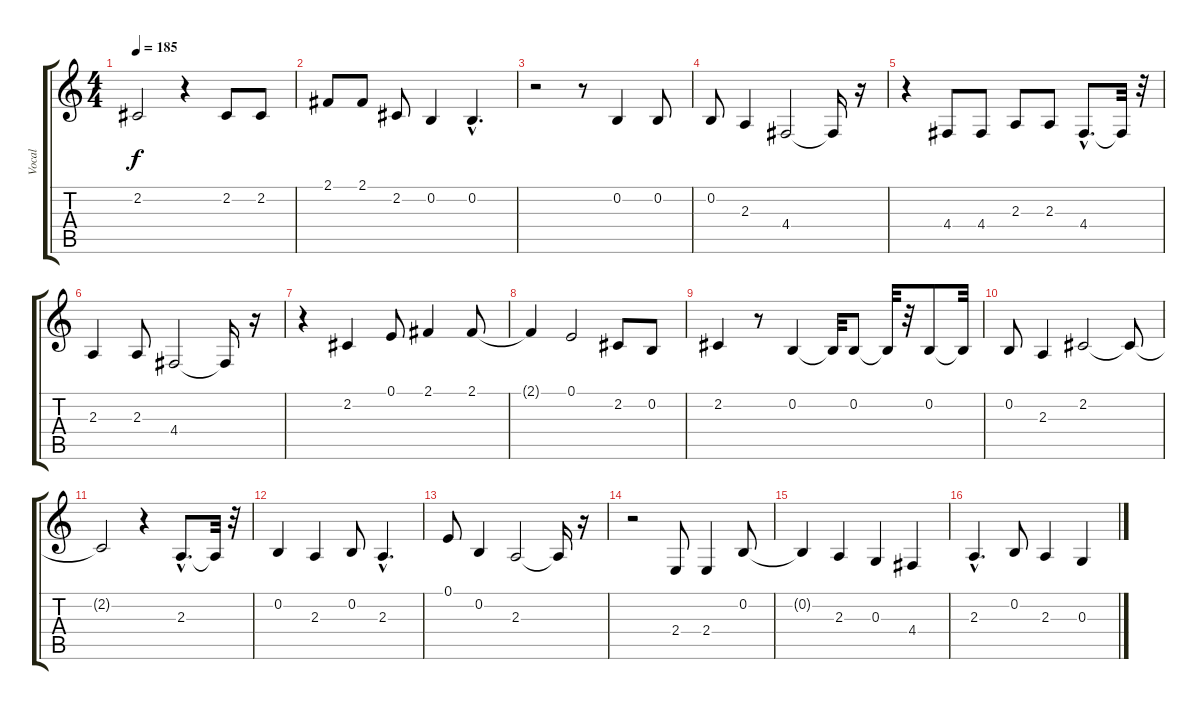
\track ("Vocal" "Vocal") {instrument flute}
\staff {score tabs}
\tuning (E4 B3 G3 D3 A2 E2) {hide}
\ts (4 4)
\tempo 185
\clef g2
\ks c
2.2{t}.2{dy f} r.4 2.2.8 2.2.8 |
2.1.8 2.1.8 2.2.8 0.2.4 0.2{hac}.4{d} |
r.2 r.8 0.2.4 0.2.8 |
0.2.8 2.3.4 4.4.2 4.4{t}.16 r.16 |
r.4 4.4.8 4.4.8 2.3.8 2.3.8 4.4{hac}.8{d} 4.4{t}.32 r.32 |
2.3.4 2.3.8 4.4.2 4.4{t}.16 r.16 |
r.4 2.2.4 0.1.8 2.1.4 2.1.8 |
2.1{t}.4 0.1.2 2.2.8 0.2.8 |
2.2.4 r.8 0.2.4 0.2{t}.32 0.2.8 0.2{t}.32 r.32 0.2.8 0.2{t}.32 |
0.2.8 2.3.4 2.2.2 2.2{t}.8 |
2.2{t}.2 r.4 2.3{hac}.8{d} 2.3{t}.32 r.32 |
0.2.4 2.3.4 0.2.8 2.3{hac}.4{d} |
0.1.8 0.2.4 2.3.2 2.3{t}.16 r.16 |
r.2 2.4.8 2.4.4 0.2.8 |
0.2{t}.4 2.3.4 0.3.4 4.4.4 |
2.3{hac}.4{d} 0.2.8 2.3.4 0.3.4
